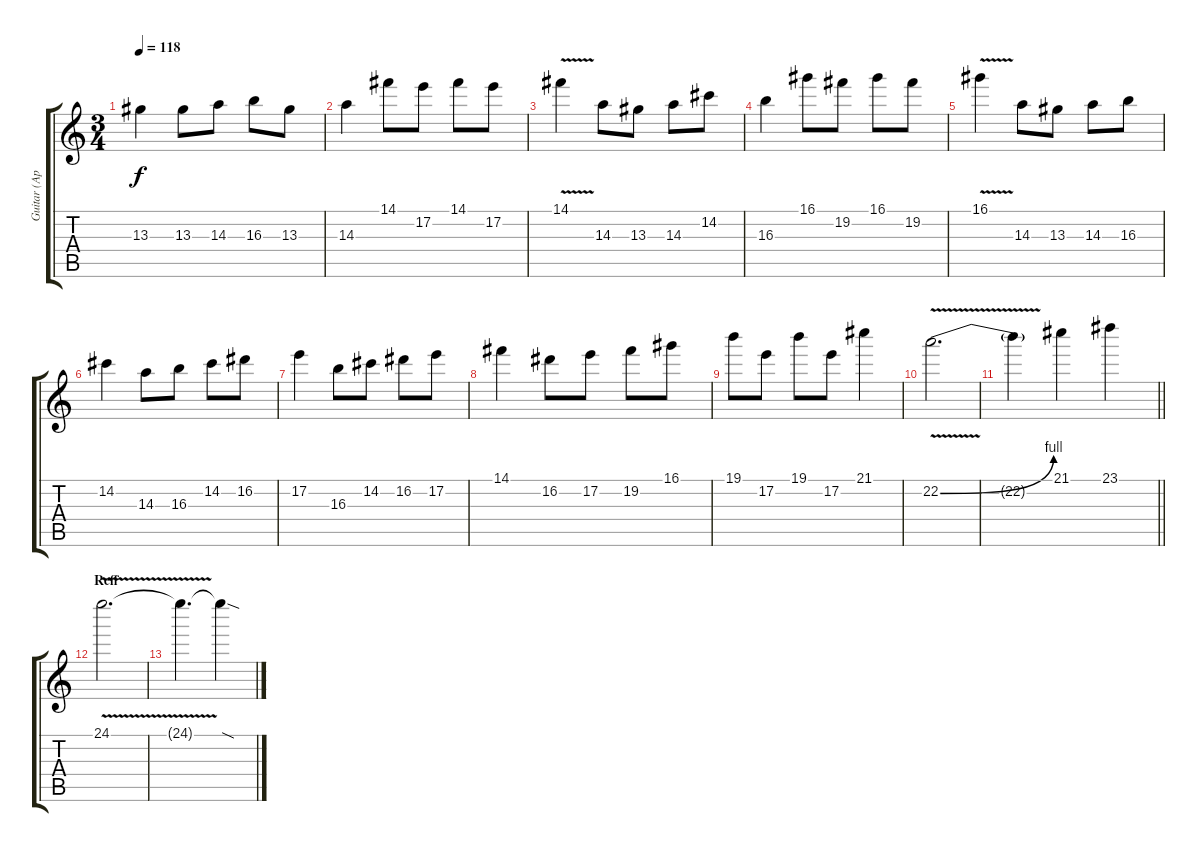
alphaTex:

\track ("Guitar (Apoy)" "Guitar (Ap") {instrument acousticguitarnylon}
\staff {score tabs}
\tuning (E4 B3 G3 D3 A2 E2) {hide}
\ts (3 4)
\tempo 118
\clef g2
\ks c
13.3{t}.4{dy f} 13.3.8 14.3.8 16.3.8 13.3.8 |
14.3.4 14.1.8 17.2.8 14.1.8 17.2.8 |
14.1{v}.4 14.3.8 13.3.8 14.3.8 14.2.8 |
16.3.4 16.1.8 19.2.8 16.1.8 19.2.8 |
16.1{v}.4 14.3.8 13.3.8 14.3.8 16.3.8 |
14.2.4 14.3.8 16.3.8 14.2.8 16.2.8 |
17.2.4 16.3.8 14.2.8 16.2.8 17.2.8 |
14.1.4 16.2.8 17.2.8 19.2.8 16.1.8 |
19.1.8 17.2.8 19.1.8 17.2.8 21.1.4 |
22.2{be (bend 0 0 60 4) v}.2{d} |
\barLineRight lightlight
22.2{t}.4 21.1.4 23.1.4 |
\section ("" "Reff")
24.1{v}.2{d} |
24.1{t}.4{d volume 0} 24.1{sod t}.4
